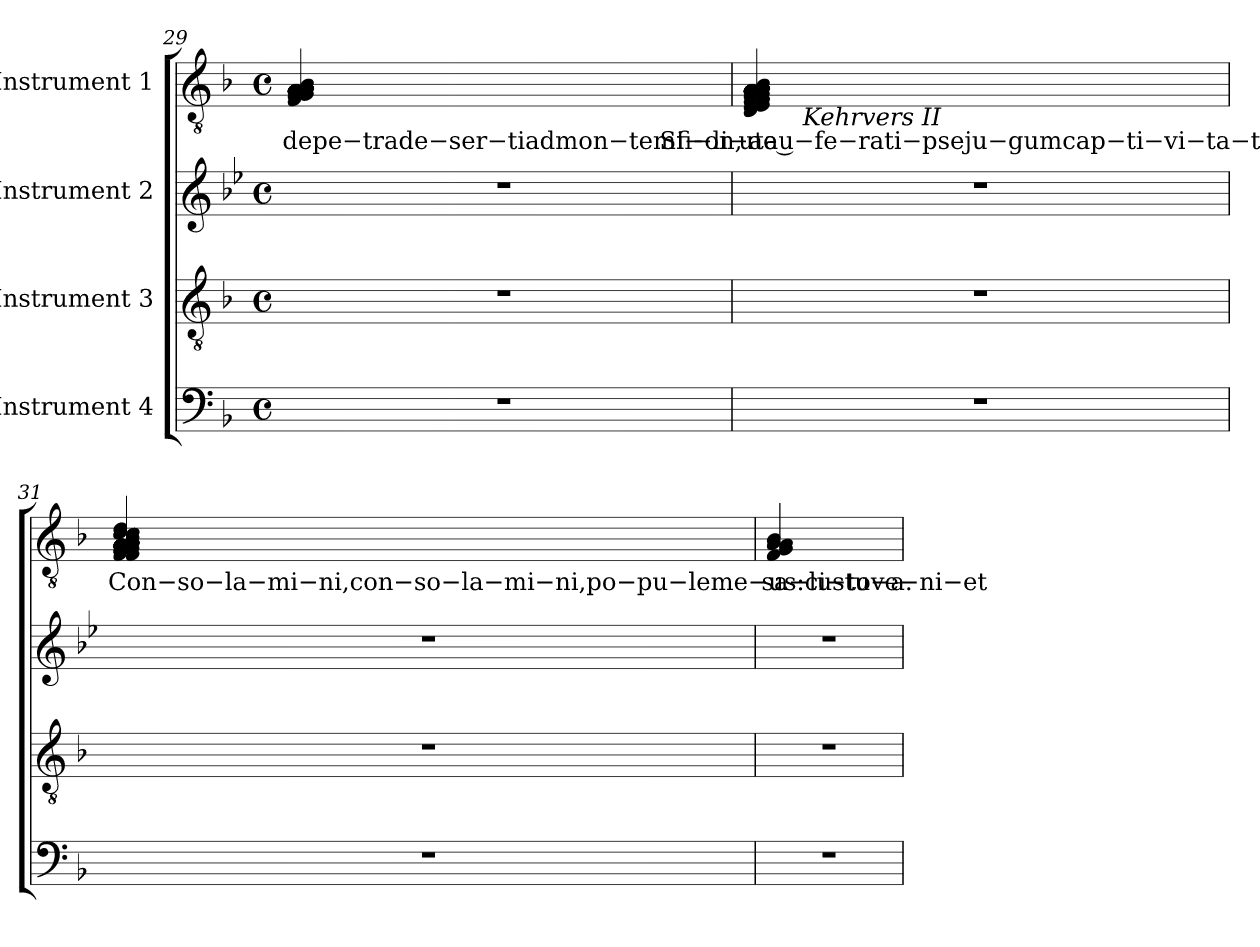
**kern	**kern	**kern	**kern	**text
*part4	*part3	*part2	*part1	*part1
*staff4	*staff3	*staff2	*staff1	*staff1
*I"Instrument 4	*I"Instrument 3	*I"Instrument 2	*I"Instrument 1	*
!!LO:LB:g=z
*clefF4	*clefGv2	*clefG2	*clefGv2	*
*k[b-]	*k[b-]	*k[b-e-]	*k[b-]	*
*F:	*F:	*B-:	*F:	*
*M4/4	*M4/4	*M4/4	*M4/4	*
*met(c)	*met(c)	*met(c)	*met(c)	*
=29	=29	=29	=29	=29
!	!	!	!	!LO:LY:b:cj
1r	1r	1r	(<4B-/ 4A/ 4A/ 4A/ 4A/ 4A/ 4A/ 4A/ 4A/ 4A/ 4A/ 4A/ 4A/ 4G/ 4G/ 4F/	depe−trade−ser−tiadmon−temfi−li−ae Si−on,
.	.	.	2.ryy	.
!!LO:LB:g=z
=30	=30	=30	=30	=30
!	!	!	!	!LO:LY:b:cj
*	*	*	*^	*
1r	1r	1r	(<(<(<4B-/ 4A/ 4A/ 4A/ 4A/ 4A/ 4A/ 4A/ 4A/ 4A/ 4A/ 4A/ 4G/ 4G/ 4F/ 4F/ 4F/ 4E/ 4E/ 4D/	16.ryy	utau−fe−rati−pseju−gumcap−ti−vi−ta−tisno−strae.
!	!	!	!	!LO:TX:b:i:t=Kehrvers II	!
.	.	.	.	2ryy	.
.	.	.	2.ryy	.	.
.	.	.	.	4ryy	.
.	.	.	.	8ryy	.
.	.	.	.	32ryy	.
!!LO:LB:g=z
=31	=31	=31	=31	=31	=31
!	!	!	!LO:TX:a:i:t=Vers IV	!	!
!	!	!	!	!	!LO:LY:b:cj
*	*	*	*v	*v	*
1r	1r	1r	(>4d/ 4c/ 4c/ 4c/ 4B-/ 4A/ 4A/ 4A/ 4A/ 4A/ 4A/ 4A/ 4A/ 4A/ 4A/ 4G/ 4G/ 4G/ 4F/ 4F/ 4c/	Con−so−la−mi−ni,con−so−la−mi−ni,po−pu−leme−us:ci−tove−ni−et
.	.	.	2.ryy	.
!!LO:LB:g=z
=32	=32	=32	=32	=32
!	!	!	!	!LO:LY:b:cj
1r	1r	1r	(<4B-/ 4A/ 4A/ 4G/ 4F/	sa−lustu−a.
.	.	.	2.ryy	.
=	=	=	=	=
*-	*-	*-	*-	*-
